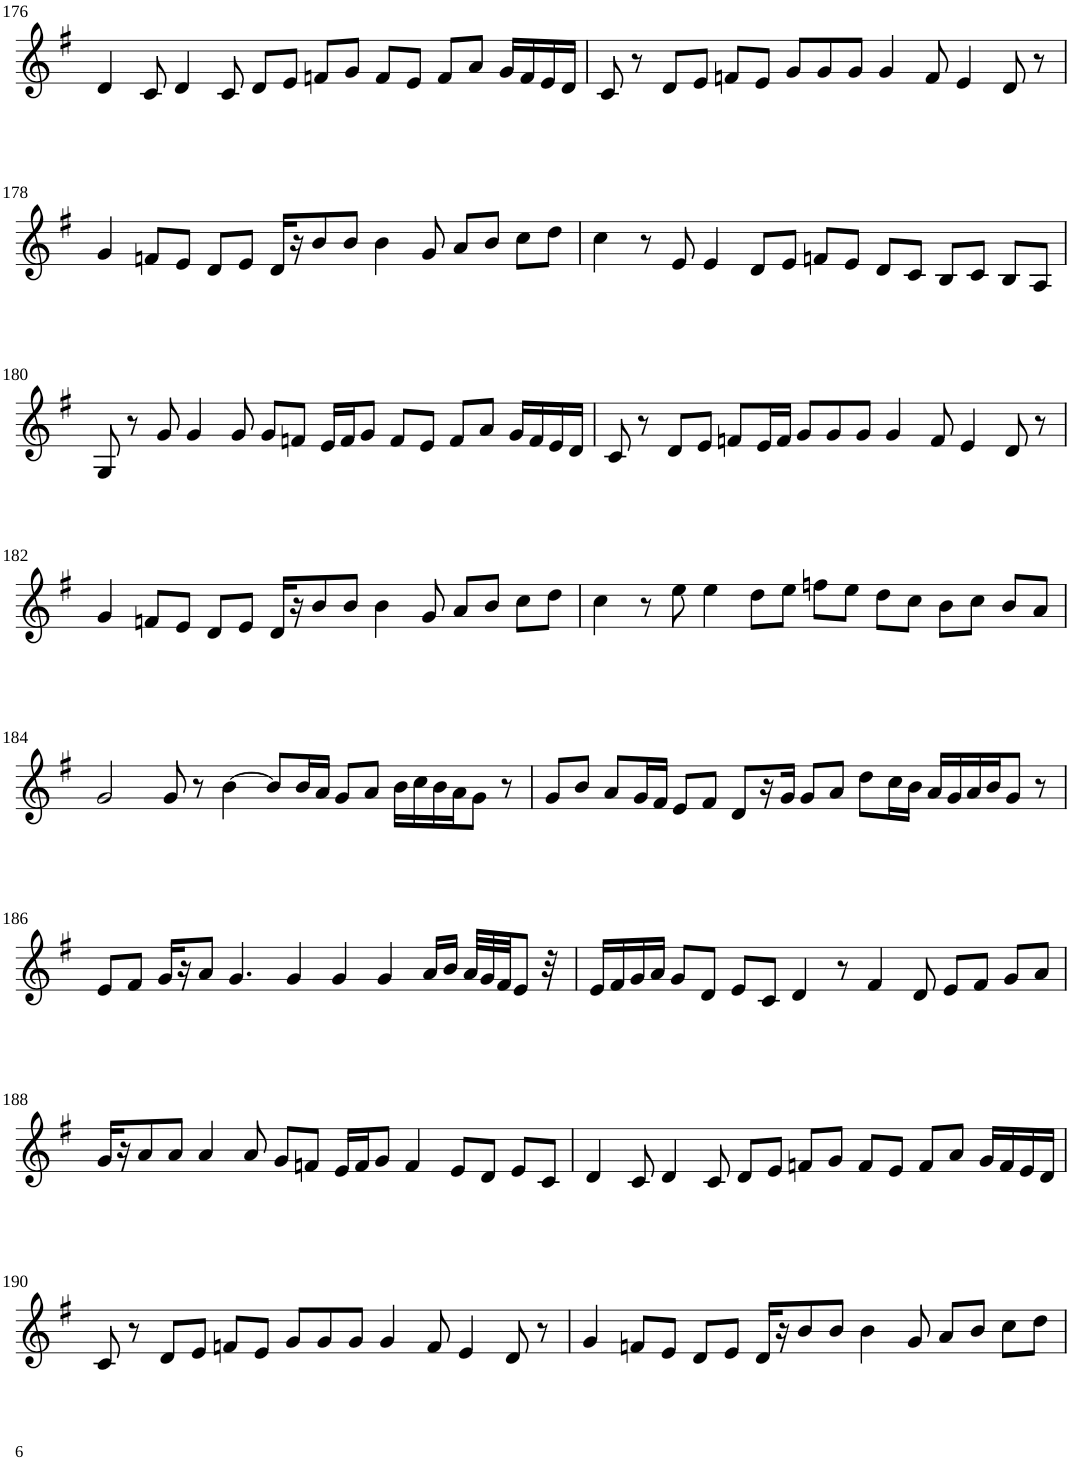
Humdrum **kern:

**kern
*part1
*staff1
*I"Violin
!!LO:PB:g=z
*clefG2
*k[f#]
*G:
*M8/4
=176
4d/
8c/
4d/
8c/
8d/L
8e/J
8fn/L
8g/J
8f/L
8e/J
8f/L
8a/J
16g/LL
16f/
16e/
16d/JJ
=177
8c/
8r
8d/L
8e/J
8fn/L
8e/J
8g/L
8g/
8g/J
4g/
8f/
4e/
8d/
8r
!!LO:LB:g=z
=178
4g/
8fn/L
8e/J
8d/L
8e/J
16d/LL
16r
8b/
8b/J
4b\
8g/
8a/L
8b/J
8cc\L
8dd\J
=179
4cc\
8r
8e/
4e/
8d/L
8e/J
8fn/L
8e/J
8d/L
8c/J
8B/L
8c/J
8B/L
8A/J
!!LO:LB:g=z
=180
8G/
8r
8g/
4g/
8g/
8g/L
8fn/J
16e/LL
16f/J
8g/J
8f/L
8e/J
8f/L
8a/J
16g/LL
16f/
16e/
16d/JJ
=181
8c/
8r
8d/L
8e/J
8fn/L
16e/L
16f/JJ
8g/L
8g/
8g/J
4g/
8f/
4e/
8d/
8r
!!LO:LB:g=z
=182
4g/
8fn/L
8e/J
8d/L
8e/J
16d/LL
16r
8b/
8b/J
4b\
8g/
8a/L
8b/J
8cc\L
8dd\J
=183
4cc\
8r
8ee\
4ee\
8dd\L
8ee\J
8ffn\L
8ee\J
8dd\L
8cc\J
8b\L
8cc\J
8b/L
8a/J
!!LO:LB:g=z
=184
2g/
8g/
8r
[4b\
8b/L]
16b/L
16a/JJ
8g/L
8a/J
16b\LL
16cc\
16b\
16a\J
8g\J
8r
=185
8g/L
8b/J
8a/L
16g/L
16f#/JJ
8e/L
8f#/J
8d/L
16r
16g/JJ
8g/L
8a/J
8dd\L
16cc\L
16b\JJ
16a/LL
16g/
16a/
16b/J
8g/J
8r
!!LO:LB:g=z
=186
8e/L
8f#/J
16g/LL
16r
8a/J
4.g/
4g/
4g/
4g/
16a/LL
16b/JJ
32a/LLL
32g/
32f#/JJ
8e/J
32r
=187
16e/LL
16f#/
16g/
16a/JJ
8g/L
8d/J
8e/L
8c/J
4d/
8r
4f#/
8d/
8e/L
8f#/J
8g/L
8a/J
!!LO:LB:g=z
=188
16g/LL
16r
8a/
8a/J
4a/
8a/
8g/L
8fn/J
16e/LL
16f/J
8g/J
4f/
8e/L
8d/J
8e/L
8c/J
=189
4d/
8c/
4d/
8c/
8d/L
8e/J
8fn/L
8g/J
8f/L
8e/J
8f/L
8a/J
16g/LL
16f/
16e/
16d/JJ
!!LO:LB:g=z
=190
8c/
8r
8d/L
8e/J
8fn/L
8e/J
8g/L
8g/
8g/J
4g/
8f/
4e/
8d/
8r
=191
4g/
8fn/L
8e/J
8d/L
8e/J
16d/LL
16r
8b/
8b/J
4b\
8g/
8a/L
8b/J
8cc\L
8dd\J
=
*-
